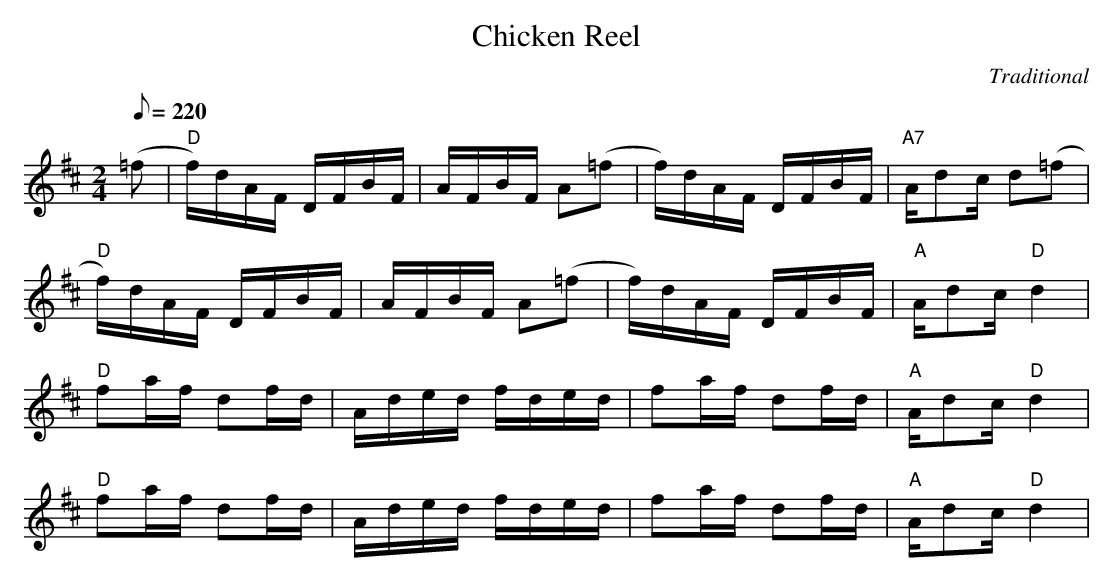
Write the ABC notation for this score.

X:1
T:Chicken Reel
C:Traditional
M:2/4
L:1/8
Q:1/8=220
K:D
(=f|"D"f/)d/A/F/ D/F/B/F/|A/F/B/F/ A(=f|f/)d/A/F/ D/F/B/F/|\
"A7"A/dc/ d(=f|
"D"f/)d/A/F/ D/F/B/F/|A/F/B/F/ A(=f|f/)d/A/F/ D/F/B/F/|\
"A"A/dc/ "D"d2|
"D"fa/f/ df/d/|A/d/e/d/ f/d/e/d/|fa/f/ df/d/|"A"A/dc/ "D"d2|
"D"fa/f/ df/d/|A/d/e/d/ f/d/e/d/|fa/f/ df/d/|"A"A/dc/ "D"d2|
